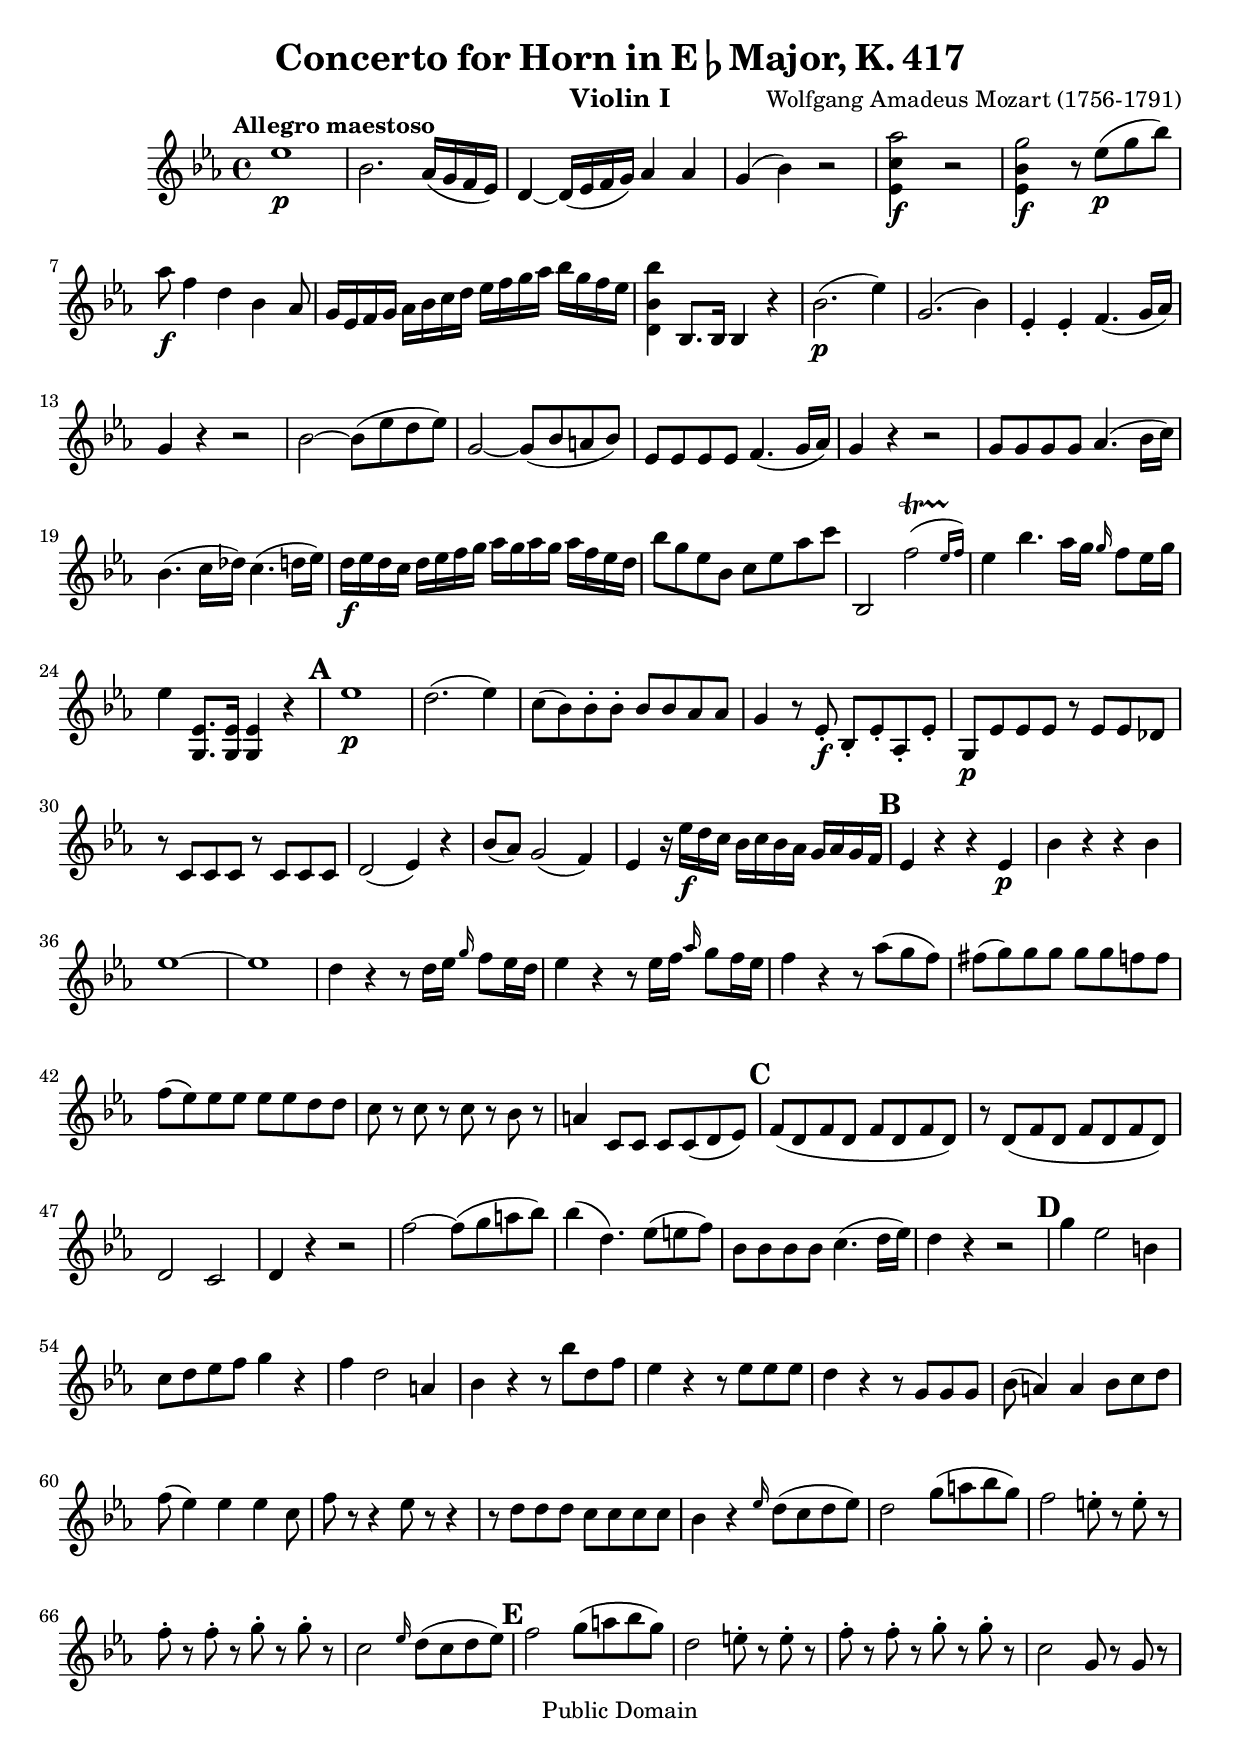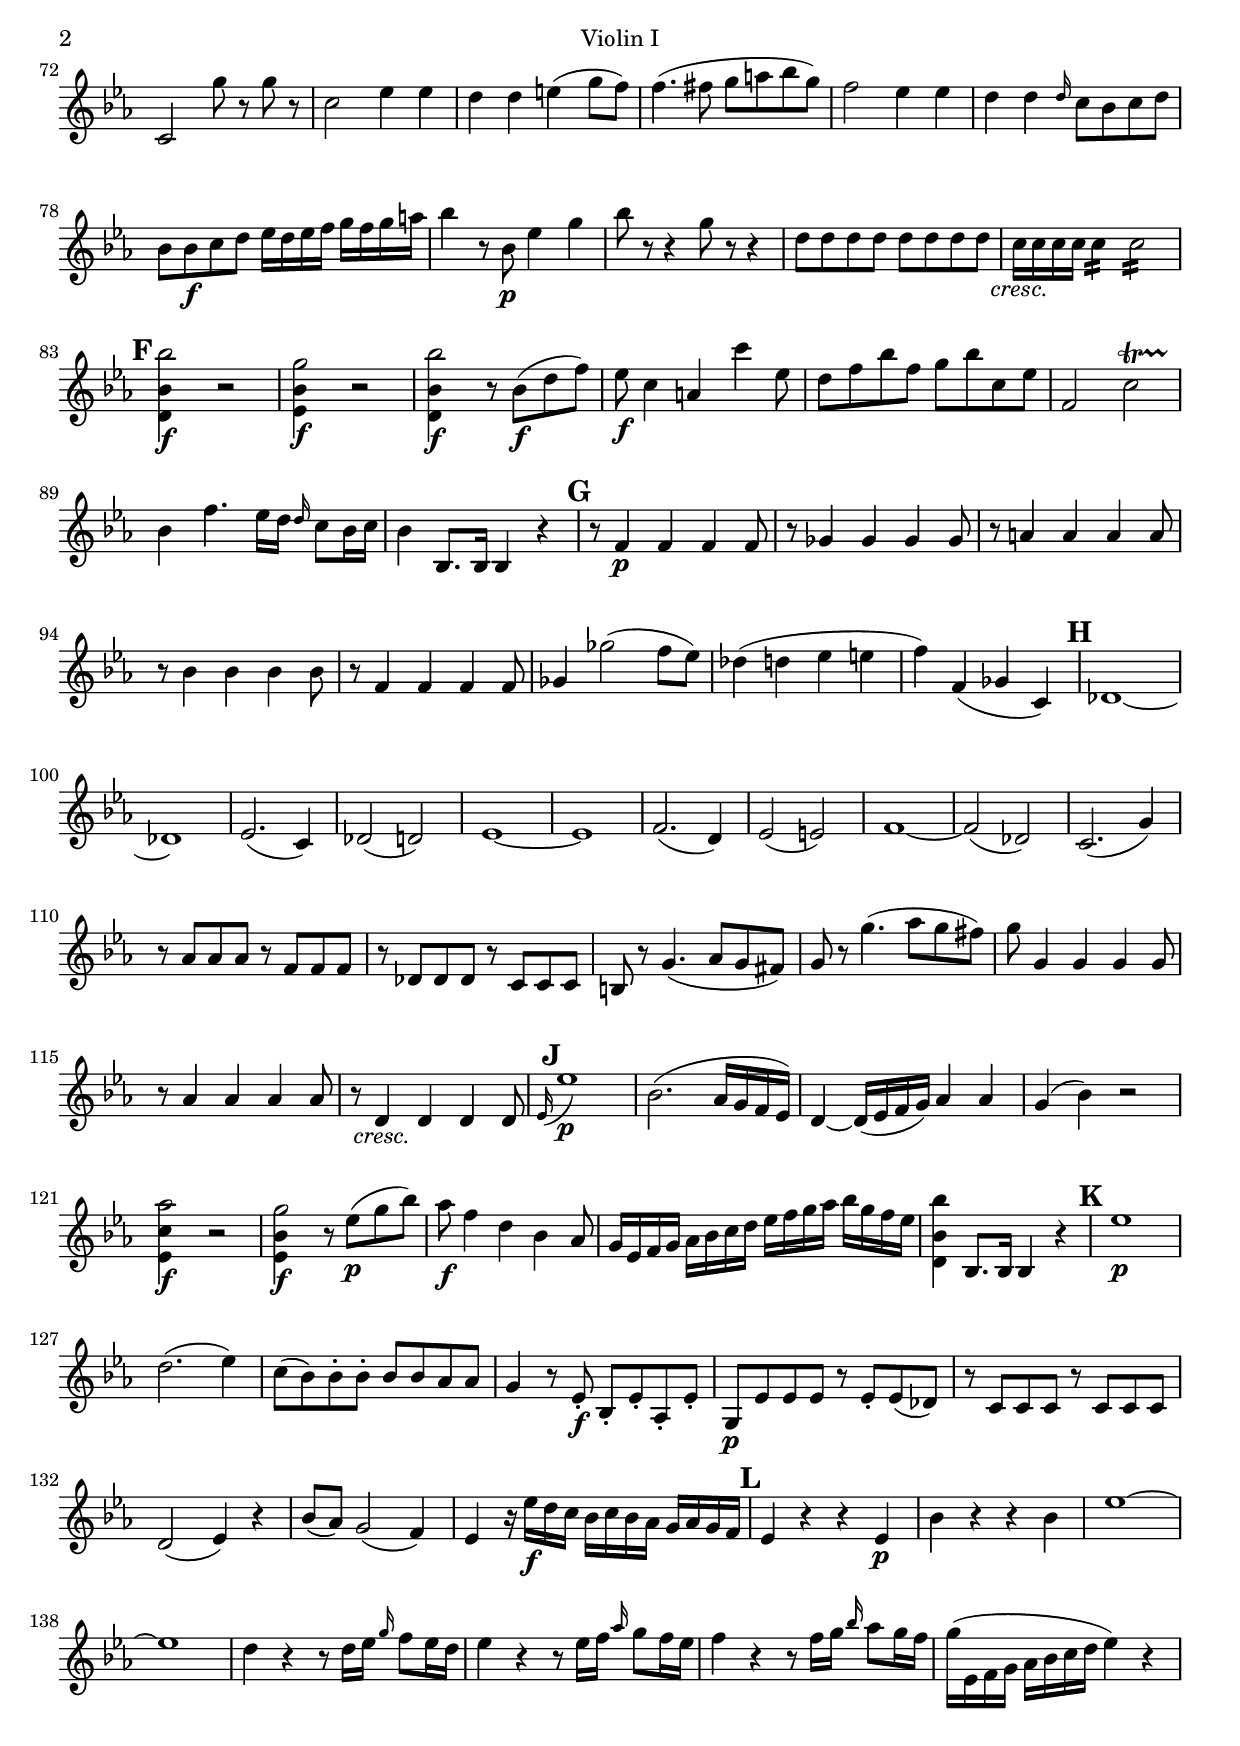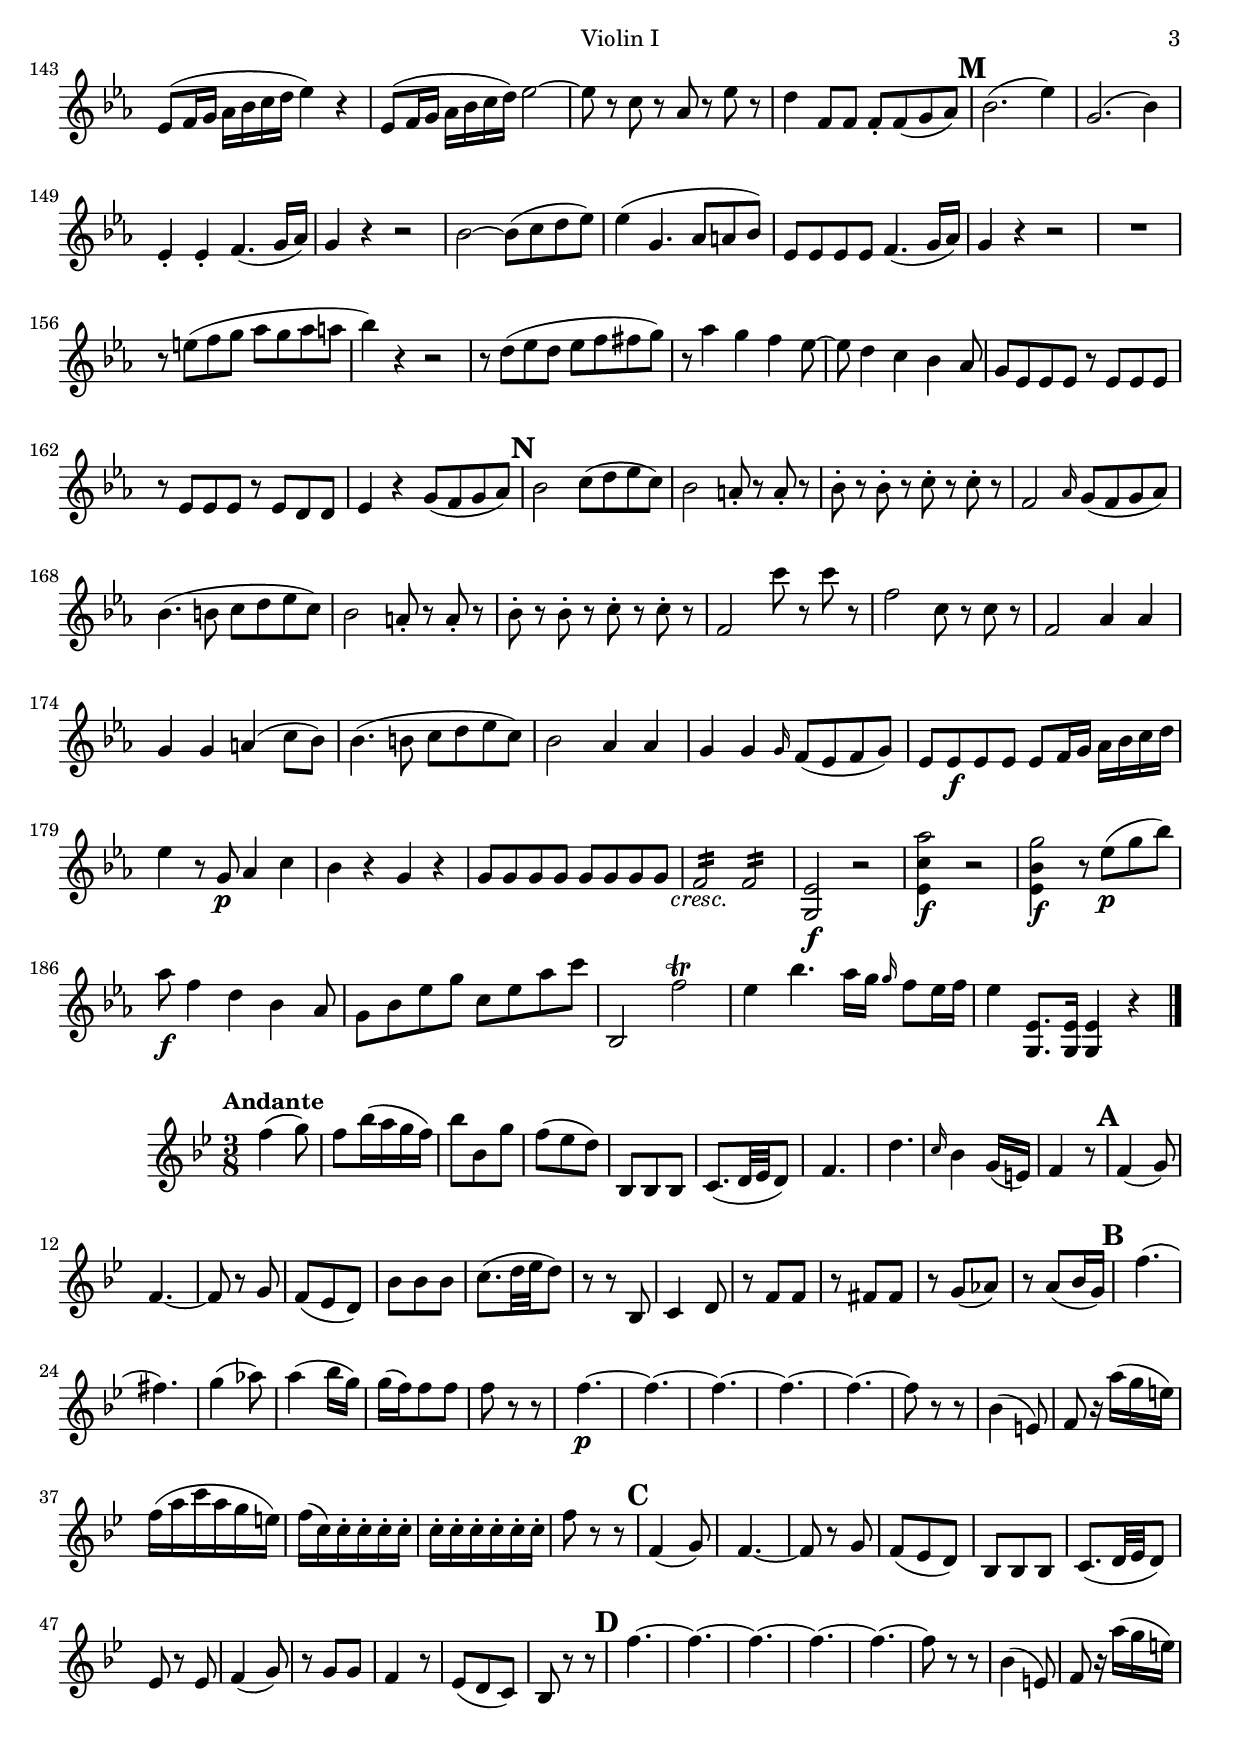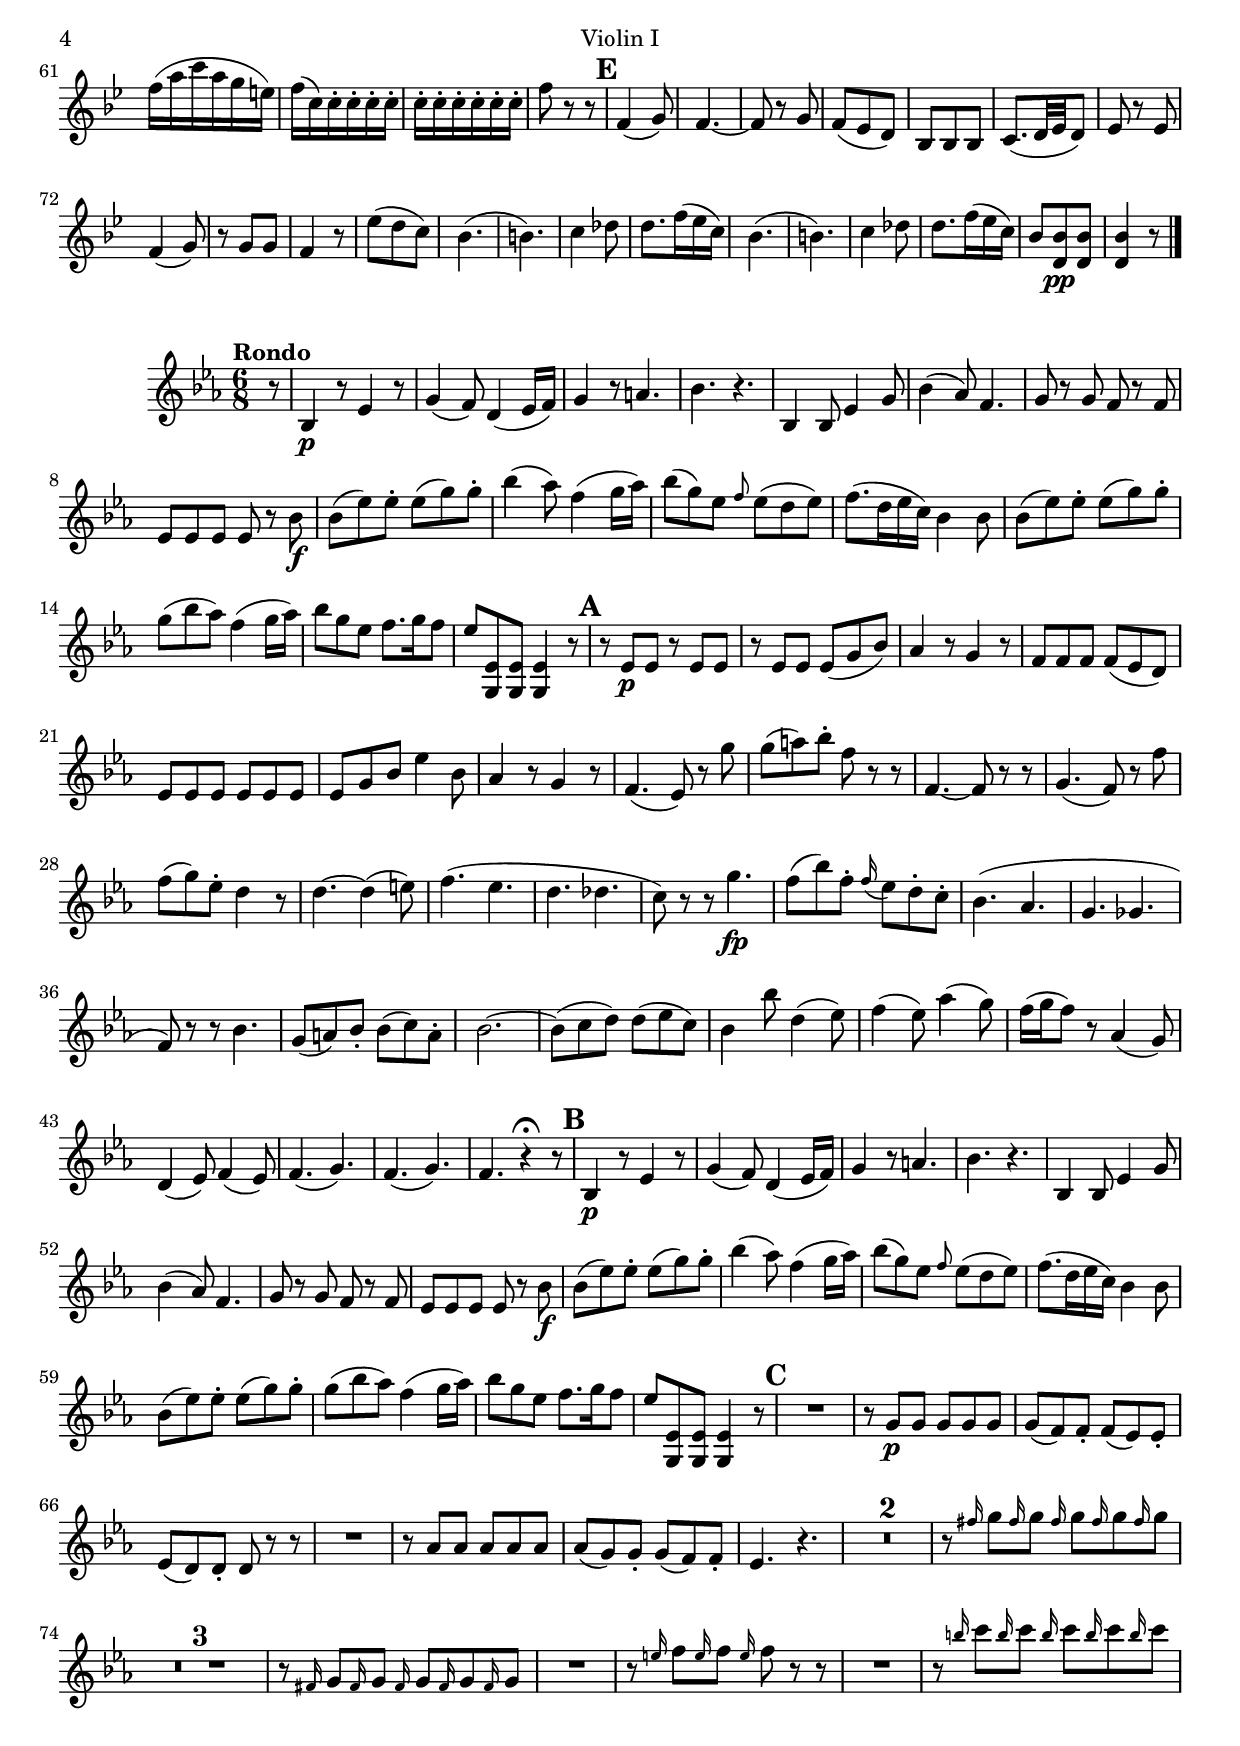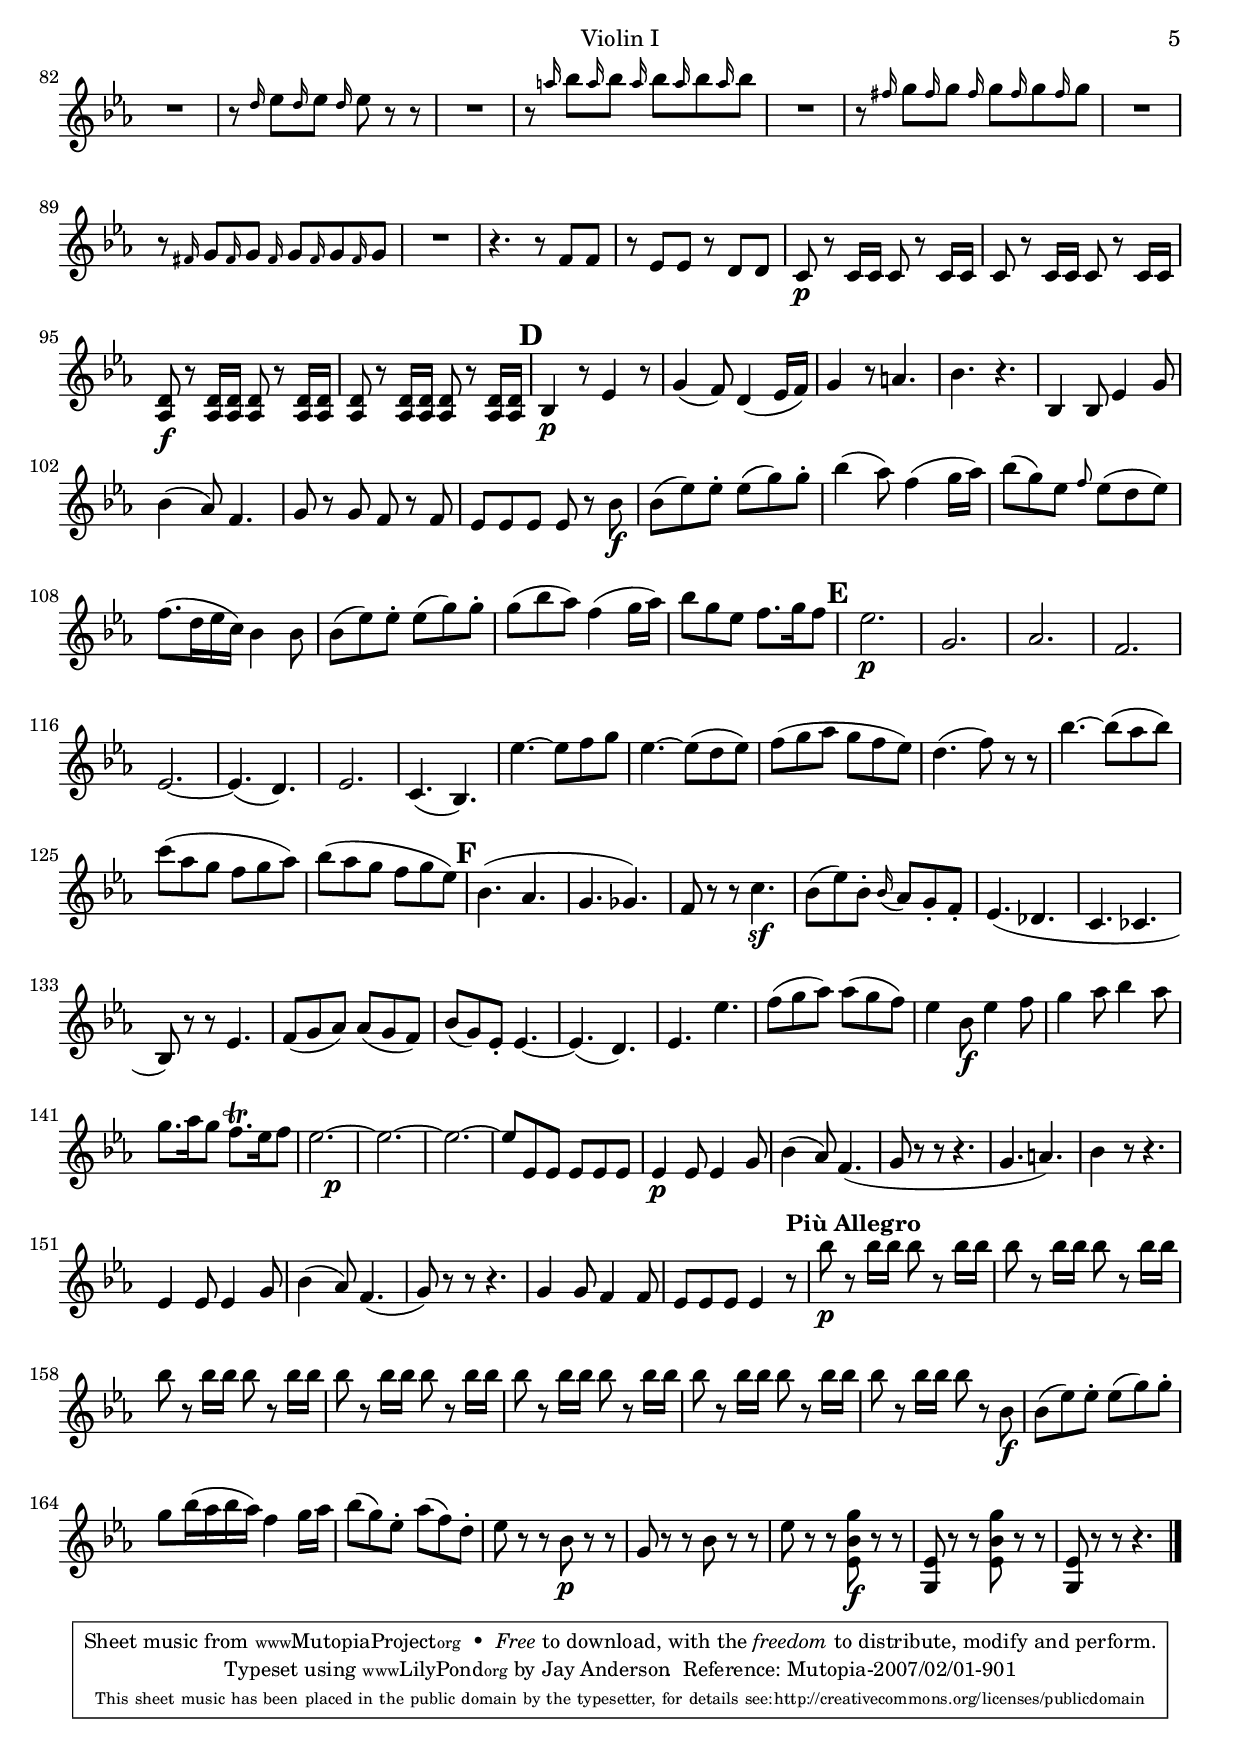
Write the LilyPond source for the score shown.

\version "2.13.10"

\include "defs.lyi"
\version "2.13.10"

\include "defs.lyi"

violinIMvtI = \relative c''
{
  \key ees \major
  ees1\p |
  bes2. aes16( g f ees) |
  d4~ d16( ees f g) aes4 aes |
  g( bes) r2 |
  <aes' \stop c, \stop ees,>2\f r2 |
  <g\stop bes, \stop ees,>2\f r8 ees(\p g bes) |
  aes\f f4 d bes aes8 |
  g16 ees f g aes bes c d ees f g aes bes g f ees |
  <bes' bes, d,>4 bes,,8. bes16 bes4 r |

  bes'2.(\p ees4) |
  g,2.( bes4) |
  ees,4-. ees-. f4.( g16 aes) |
  g4 r r2 |
  bes2~ bes8( ees d ees) |
  g,2~ g8( bes a bes) |
  ees, ees ees ees f4.( g16 aes) |
  g4 r r2 |
  g8 g g g aes4.( bes16 c) |
  bes4.( c16 des) c4.( d16 ees) |
  d\f ees d c d ees f g aes g aes g aes f ees d |
  bes'8 g ees bes c ees aes c |
  bes,,2 \afterGrace f''( \startTrillSpan {ees16[ f]) \stopTrillSpan} |
  ees4 bes'4. aes16 g \grace g f8 ees16 g |
  ees4 <ees, g,>8. <ees g,>16 <ees g,>4 r |

  ees'1\p |
  d2.( ees4) |
  c8( bes) bes-. bes-. bes bes aes aes |
  g4 r8 ees-.\f bes-. ees-. aes,-. ees'-. |
  g,\p ees' ees ees r ees ees des |
  r c c c r c c c |
  d2( ees4) r |
  bes'8( aes) g2( f4) |
  ees r16 ees'\f d c bes c bes aes g aes g f |

  ees4 r r ees\p |
  bes' r r bes |
  ees1~ | ees |
  d4 r r8 d16 ees \grace g f8 ees16 d |
  ees4 r r8 ees16 f \grace aes g8 f16 ees |
  f4 r r8 aes( g f) |
  fis( g) g g g g f f |
  f( ees) ees ees ees ees d d |
  c r c r c r bes r |
  a4 c,8 c c c( d ees) |

  f( d f d f d f d) |
  r d( f d f d f d) |
  d2 c |
  d4 r r2 |
  f'2~ f8( g a bes) |
  bes4( d,4.) ees8( e f) |
  bes, bes bes bes c4.( d16 ees) |
  d4 r r2 |
  g4 ees2 b4 |
  c8 d ees f g4 r |
  f4 d2 a4 |
  bes4 r r8 bes' d, f |
  ees4 r r8 ees8 ees ees |
  d4 r r8 g, g g |
  bes( a4) a bes8 c d |
  f8( ees4) ees ees c8 |
  f8 r r4 ees8 r r4 |
  r8 d d d c c c c |

  %tutti
  bes4 r \grace ees16 d8( c d ees) |
  d2 g8( a bes g) |
  f2 e8-. r e-. r |
  f-. r f-. r g-. r g-. r |
  c,2 \grace ees16 d8( c d ees) |
  f2 g8( a bes g) |
  d2 e8-. r e-. r |
  f-. r f-. r g-. r g-. r |
  c,2 g8 r g r |
  c,2 g''8 r g r |
  c,2 ees4 ees |
  d d e( g8 f) |
  f4.( fis8 g a bes g) |
  f2 ees4 ees |
  d d \grace d16 c8 bes c d |
  bes bes\f c d ees16 d ees f g f g a |
  bes4 r8 bes,8\p ees4 g |
  bes8 r r4 g8 r r4 |
  d8 d d d d d d d |
  c16\mcresc c c c c4:16 c2:16 |

  %tutti
  <bes' \stop bes, \stop d,>2\f r2 |
  <g \stop bes, \stop ees,>2\f r2 |
  <bes \stop bes, \stop d,>2\f r8 bes,8(\f d f) |
  ees8\f c4 a c' ees,8 |
  d f bes f g bes c, ees |
  f,2 << c'{s32*15\startTrillSpan s32\stopTrillSpan} >> |
  bes4 f'4. ees16 d \grace d16 c8 bes16 c |
  bes4 bes,8. bes16 bes4 r |

  %solo
  r8 f'4\p f f f8 |
  r8 ges4 ges ges ges8 |
  r8 a4 a a a8 |
  r8 bes4 bes bes bes8 |
  r8 f4 f f f8 |
  ges4 ges'2( f8 ees) |
  des4( d ees e |
  f4) f,( ges c,) |
  des1~ | des |
  ees2.( c4) |
  des2( d) |
  ees1~ | ees |
  f2.( d4) |
  ees2( e) |
  f1~ | f2( des) |
  c2.( g'4) |
  r8 aes aes aes r f f f |
  r des des des r c c c |
  b r g'4.( aes8 g fis) |
  g r g'4.( aes8 g fis) |
  g8 g,4 g g g8 |
  r aes4 aes aes aes8 |
  r d,4\mcresc d d d8 |

  %tutti
  \appoggiatura ees16 ees'1\p |
  bes2.( aes16 g f ees) |
  d4~ d16( ees f g) aes4 aes |
  g( bes) r2 |
  <aes' \stop c, \stop ees,>2\f r2 |
  <g \stop bes, \stop ees,>2\f r8 ees(\p g bes) |
  aes8\f f4 d bes aes8 |
  g16 ees f g aes bes c d ees f g aes bes g f ees |
  <bes' bes, d,>4 bes,,8. bes16 bes4 r |

  %solo
  ees'1\p |
  d2.( ees4) |
  c8( bes) bes-. bes-. bes bes aes aes |
  g4 r8 ees-.\f bes-. ees-. aes,-. ees'-. |
  g,\p ees' ees ees r8 ees-. ees( des) |
  r8 c c c r c c c |
  d2( ees4) r |
  bes'8( aes) g2( f4) |
  ees4 r16 ees'16\f d c bes c bes aes g aes g f |
  ees4 r r ees\p |
  bes' r r bes |
  ees1~ | ees |
  d4 r r8 d16 ees \grace g16 f8 ees16 d |
  ees4 r r8 ees16 f \grace aes16 g8 f16 ees |
  f4 r r8 f16 g \grace bes16 aes8 g16 f |
  g16( ees, f g aes bes c d ees4) r |
  ees,8( f16 g aes bes c d ees4) r |
  ees,8( f16 g aes bes c d) ees2~ |
  ees8 r c r aes r ees' r |
  d4 f,8 f f-. f( g aes) |

  %tutti
  bes2.( ees4) |
  g,2.( bes4) |
  ees,4-. ees-. f4.( g16 aes) |
  g4 r r2 |

  %solo
  bes2~ bes8( c d ees) |
  ees4( g,4. aes8 a bes) |
  ees, ees ees ees f4.( g16 aes) |
  g4 r r2 |
  R1 |
  r8 e'( f g aes g aes a |
  bes4) r r2 |
  r8 d,( ees d ees f fis g) |
  r8 aes4 g f ees8~ |
  ees d4 c bes aes8 |
  g ees ees ees r ees ees ees |
  r ees ees ees r ees d d |

  %tutti
  ees4 r g8( f g aes) |
  bes2 c8( d ees c) |
  bes2 a8-. r a-. r |
  bes-. r bes-. r c-. r c-. r |
  f,2 \grace aes16 g8( f g aes) |
  bes4.( b8 c d ees c) |
  bes2 a8-. r a-. r |
  bes-. r bes-. r c-. r c-. r |
  f,2 c''8 r c r |
  f,2 c8 r c r |
  f,2 aes4 aes |
  g g a( c8 bes) |
  bes4.( b8 c d ees c) |
  bes2 aes4 aes |
  g g \grace g16 f8( ees f g) |
  ees ees\f ees ees ees f16 g aes bes c d |
  ees4 r8 g,\p aes4 c |
  bes r g r |
  g8 g g g g g g g |
  f2:16\mcresc f2:16 |

  %tutti
  <ees g,>2\f r |
  <aes' \stop c, \stop ees,>2\f r2 |
  <g \stop bes, \stop ees,>2\f r8 ees(\p g bes) |
  aes8\f f4 d bes aes8 |
  g bes ees g c, ees aes c |
  bes,,2 f''\trill |
  ees4 bes'4. aes16 g \grace g16 f8 ees16 f |
  ees4 <ees, g,>8. <ees g,>16 <ees g,>4 r |
}


\version "2.13.10"

\include "defs.lyi"

violinIMvtII = \relative c''
{
  \key bes \major
  f4( g8) |
  f8 bes16( a g f) |
  bes8 bes, g' |
  f( ees d) |
  bes, bes bes |
  c8.( d32 ees d8) |
  f4. |
  d' |
  \grace c16 bes4 g16( e) |
  f4 r8 |
  f4( g8) |
  f4.~ |
  f8 r g |
  f( ees d) |
  bes' bes bes |
  c8.( d32 ees d8) |
  r r bes, |
  c4 d8 |
  r f f |
  r fis fis |
  r g( aes) |
  r a( bes16 g) |
  f'4.( | fis) |
  g4( aes8) |
  a4( bes16 g) |
  g( f) f8 f |
  f r r |
  f4.~\p | \repeat unfold 4 f~ | f8 r r |
  bes,4( e,8) |
  f r16 a'( g e) |
  f( a c a g e) |
  f( c) c-. c-. c-. c-. |
  c-. c-. c-. c-. c-. c-. |
  f8 r r |
  f,4( g8) |
  f4.~ |
  f8 r g |
  f( ees d) |
  bes bes bes |
  c8.( d32 ees d8) |
  ees r ees |
  f4( g8) |
  r g g |
  f4 r8 |
  ees( d c) |
  bes r r |
  \repeat unfold 5 f''4.~ | f8 r r |
  bes,4( e,8) |
  f r16 a'( g e) |
  f( a c a g e) |
  f( c) c-. c-. c-. c-. |
  c-. c-. c-. c-. c-. c-. |
  f8 r r |
  f,4( g8) |
  f4.~ |
  f8 r g |
  f( ees d) |
  bes bes bes |
  c8.( d32 ees d8) |
  ees r ees |
  f4( g8) |
  r g g |
  f4 r8 |
  ees'( d c) |
  \repeat unfold 2
  {
    bes4.( | b) |
    c4 des8 |
    d8.
      \set stemLeftBeamCount = #1
      \set stemRightBeamCount = #2
      f16(
      \set stemLeftBeamCount = #2
      ees c) |
  }
  bes8 <bes d,>\pp <bes d,> |
  <bes d,>4 r8 |
}


\version "2.13.10"

\include "defs.lyi"

violinIMvtIIIMain = \relative c'
{
  bes4\p r8 ees4 r8 |
  g4( f8) d4( ees16 f) |
  g4 r8 a4. |
  bes r |
  bes,4 bes8 ees4 g8 |
  bes4( aes8) f4. |
  g8 r g f r f |
  ees ees ees ees r bes'\f |

  bes( ees) ees-. ees( g) g-. |
  bes4( aes8) f4( g16 aes) |
  bes8( g) ees \grace f ees8( d ees) |
  f8.(
    \set stemLeftBeamCount = #1
    \set stemRightBeamCount = #2
    d16
    \set stemLeftBeamCount = #2
    ees c) bes4 bes8 |
  bes( ees) ees-. ees( g) g-. |
  g( bes aes) f4( g16 aes) |
  bes8 g ees f8. g16 f8 |
}

violinIMvtIIIMainEnd = \relative c''
{
  ees <ees, g,> <ees g,> <ees g,>4 r8 |
}

violinIMvtIII = \relative c'
{
  \key ees \major
  r8
  \violinIMvtIIIMain
  \violinIMvtIIIMainEnd

  r8 ees\p ees r ees ees |
  r ees ees ees( g bes) |
  aes4 r8 g4 r8 |
  f f f f( ees d) |
  \repeat unfold 6 ees |
  ees g bes ees4 bes8 |
  aes4 r8 g4 r8 |
  f4.( ees8) r g' |
  g( a) bes-. f r r |
  f,4.~ f8 r r |
  g4.( f8) r f' |
  f( g) ees-. d4 r8 |
  d4.~ d4( e8) |
  f4.( ees |
  d des |
  c8) r r g'4.\fp |
  f8( bes) f-. \appoggiatura f16 ees8 d-. c-. |
  bes4.( aes |
  g ges |
  f8) r r bes4. |
  g8( a) bes-. bes( c) a-. |
  bes2.~ |
  bes8( c d) d( ees c) |
  bes4 bes'8 d,4( ees8) |
  f4( ees8) aes4( g8) |
  f16( g f8) r aes,4( g8) |
  d4( ees8) f4( ees8) |
  f4.( g) |
  f4.( g) |
  f4. r4\fermata r8 |

  \violinIMvtIIIMain
  \violinIMvtIIIMainEnd

  R2. |
  r8 g\p g g g g |
  g( f) f-. f( ees) ees-. |
  ees( d) d-. d r r |
  R2. |
  r8 aes' aes aes aes aes |
  aes( g) g-. g( f) f-. |
  ees4. r |
  R2.*2 |
  r8 \repeat unfold 5 {\grace fis'16 g8} |
  R2.*3 |
  r8 \repeat unfold 5 {\grace fis,16 g8} |
  R2. |
  r8 \repeat unfold 3 {\grace e'16 f8} r8 r |
  R2. |
  r8 \repeat unfold 5 {\grace b16 c8} |
  R2. |
  r8 \repeat unfold 3 {\grace d,16 ees8} r8 r |
  R2. |
  r8 \repeat unfold 5 {\grace a16 bes8} |
  R2. |
  r8 \repeat unfold 5 {\grace fis16 g8} |
  R2. |
  r8 \repeat unfold 5 {\grace fis,16 g8} |
  R2. |
  r4. r8 f f |
  r ees ees r d d |
  c8\p r c16 c \repeat unfold 3 {c8 r c16 c} |
  <d aes>8\f r <d aes>16 <d aes> \repeat unfold 3 {<d aes>8 r <d aes>16 <d aes>} |

  \violinIMvtIIIMain
  ees'2.\p | g, | aes| f |
  ees2.~ |
  ees4.( d) |
  ees2. |
  c4.( bes) |

  ees'4.~ ees8 f g |
  ees4.~ ees8( d ees) |
  f( g aes g f ees) |
  d4.( f8) r r |
  bes4.~ bes8( aes bes) |
  c( aes g f g aes) |
  bes( aes g f g ees) |

  bes4.( aes |
  g ges) |
  f8 r r c'4.\sf |
  bes8( ees) bes-. \appoggiatura bes16 aes8 g-. f-. |
  ees4.( des |
  c ces |
  bes8) r r ees4. |
  f8( g aes) aes( g f) |
  bes( g) ees-. ees4.~ |
  ees( d) |
  ees ees' |
  f8( g aes) aes( g f) |
  ees4 bes8\f ees4 f8 |
  g4 aes8 bes4 aes8 |
  g8. aes16 g8 f8.\trill ees16 f8 |
  << {s4. s\p} ees2.~ >> | ees~ | ees~ |
  ees8 ees, ees ees ees ees |
  ees4\p ees8 ees4 g8 |
  bes4( aes8) f4.( |
  g8 r r r4. |

  g4.( a) |
  bes4 r8 r4. |
  ees,4 ees8 ees4 g8 |
  bes4( aes8) f4.( |
  g8) r r r4. |
  g4 g8 f4 f8 |
  ees8 ees ees ees4 r8 |

  bes''8\p r bes16 bes
    \repeat unfold 12 {bes8 r bes16 bes}
    bes8 r bes,\f |
  bes( ees) ees-. ees( g) g-. |
  g bes16( aes bes aes) f4 g16 aes |
  bes8( g) ees-. aes( f) d-. |
  ees r r bes\p r r |
  g r r bes r r |
  ees r r <g bes, ees,>\f r r |
  <ees, g,> r r <g' bes, ees,> r r |
  <ees, g,> r r r4. |
}



instrument = "Violin I"

\paper
{
  ragged-last-bottom = ##f
}

\book
{
  \include "Header.lyi"
  \score
  {
    \new Staff
    {
      \set Score.skipBars = ##t
      << \violinIMvtI \outlineMvtI >>
    }
  }
  \score
  {
    \new Staff
    {
      \set Score.skipBars = ##t
      << \violinIMvtII \outlineMvtII >>
    }
  }
  \score
  {
    \new Staff
    {
      \set Score.skipBars = ##t
      << \violinIMvtIII \outlineMvtIII >>
    }
  }
}

